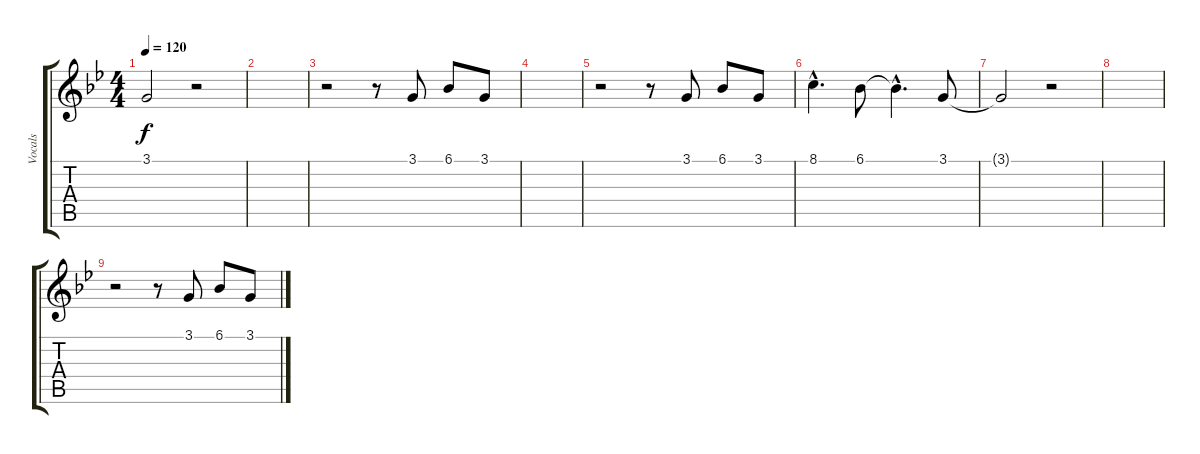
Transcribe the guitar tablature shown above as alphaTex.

\track ("Vocals" "Vocals") {instrument altosax}
\staff {score tabs}
\tuning (E4 B3 G3 D3 A2 E2) {hide}
\ts (4 4)
\tempo 120
\clef g2
\ks bb
3.1{t}.2{dy f} r.2 |
|
r.2{volume 12} r.8 3.1.8 6.1.8 3.1.8 |
|
r.2 r.8 3.1.8 6.1.8 3.1.8 |
8.1{hac}.4{d volume 0} 6.1.8 6.1{hac t}.4{d} 3.1.8 |
3.1{t}.2 r.2 |
|
r.2 r.8 3.1.8 6.1.8 3.1.8
